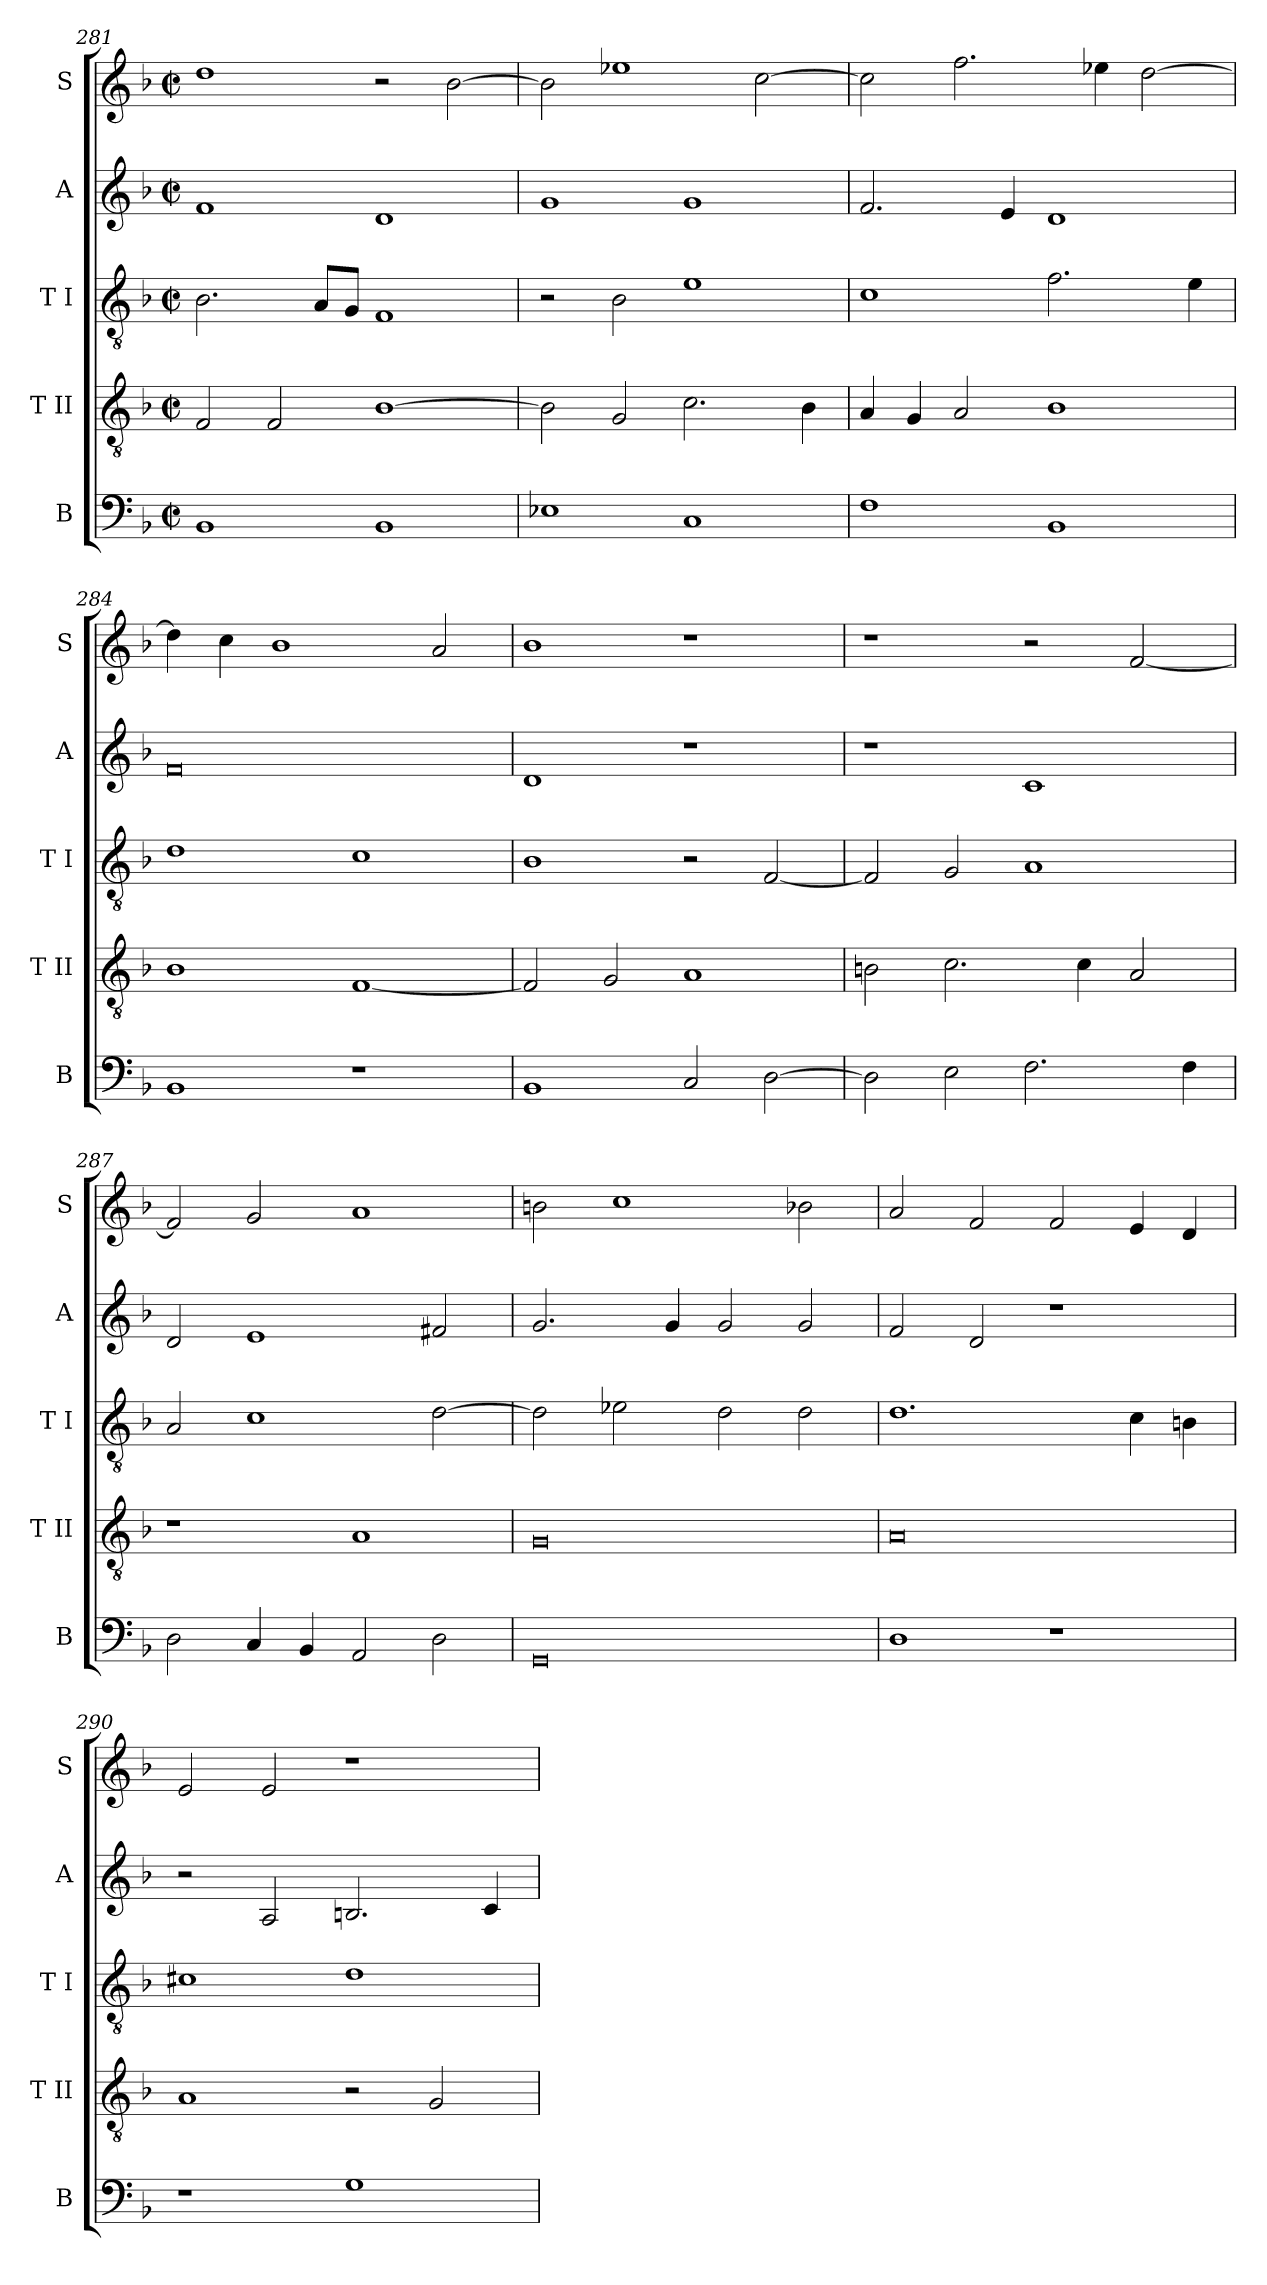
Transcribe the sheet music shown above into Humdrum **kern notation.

**kern	**kern	**kern	**kern	**kern
*part5	*part4	*part3	*part2	*part1
*staff5	*staff4	*staff3	*staff2	*staff1
*I"B	*I"T II	*I"T I	*I"A	*I"S
*I'B	*I'T II	*I'T I	*I'A	*I'S
*clefF4	*clefGv2	*clefGv2	*clefG2	*clefG2
*k[b-]	*k[b-]	*k[b-]	*k[b-]	*k[b-]
*F:	*F:	*F:	*F:	*F:
*M2/2	*M2/2	*M2/2	*M2/2	*M2/2
*met(c|)	*met(c|)	*met(c|)	*met(c|)	*met(c|)
=281	=281	=281	=281	=281
1BB-	2F/	2.B-\	1f	1dd
.	2F/	.	.	.
.	.	8A/L	.	.
.	.	8G/J	.	.
1BB-	[>1B-	1F	1d	2r
.	.	.	.	[>2b-\
=282	=282	=282	=282	=282
1E-	2B-\]	2r	1g	2b-\]
.	2G/	2B-\	.	1ee-
1C	2.c\	1e	1g	.
.	.	.	.	[>2cc\
.	4B-\	.	.	.
=283	=283	=283	=283	=283
1F	4A/	1c	2.f/	2cc\]
.	4G/	.	.	.
.	2A/	.	.	2.ff\
.	.	.	4e/	.
1BB-	1B-	2.f\	1d	.
.	.	.	.	4ee-\
.	.	.	.	[>2dd\
.	.	4e\	.	.
=284	=284	=284	=284	=284
1BB-	1B-	1d	0f	4dd\]
.	.	.	.	4cc\
.	.	.	.	1b-
1r	[<1F	1c	.	.
.	.	.	.	2a/
=285	=285	=285	=285	=285
1BB-	2F/]	1B-	1d	1b-
.	2G/	.	.	.
2C/	1A	2r	1r	1r
[>2D\	.	[<2F/	.	.
=286	=286	=286	=286	=286
2D\]	2Bn\	2F/]	1r	1r
2E\	2.c\	2G/	.	.
2.F\	.	1A	1c	2r
.	4c\	.	.	.
.	2A/	.	.	[<2f/
4F\	.	.	.	.
!!LO:LB:g=z
=287	=287	=287	=287	=287
2D\	1r	2A/	2d/	2f/]
4C/	.	1c	1e	2g/
4BB-/	.	.	.	.
2AA/	1A	.	.	1a
2D\	.	[>2d\	2f#X/	.
=288	=288	=288	=288	=288
0GG	0G	2d\]	2.g/	2bn\
.	.	2e-X\	.	1cc
.	.	.	4g/	.
.	.	2d\	2g/	.
.	.	2d\	2g/	2b-X\
=289	=289	=289	=289	=289
1D	0A	1.d	2f/	2a/
.	.	.	2d/	2f/
1r	.	.	1r	2f/
.	.	4c\	.	4e/
.	.	4Bn\	.	4d/
=290	=290	=290	=290	=290
1r	1A	1c#X	2r	2e/
.	.	.	2A/	2e/
1G	2r	1d	2.Bn/	1r
.	2G/	.	.	.
.	.	.	4c/	.
=	=	=	=	=
*-	*-	*-	*-	*-
